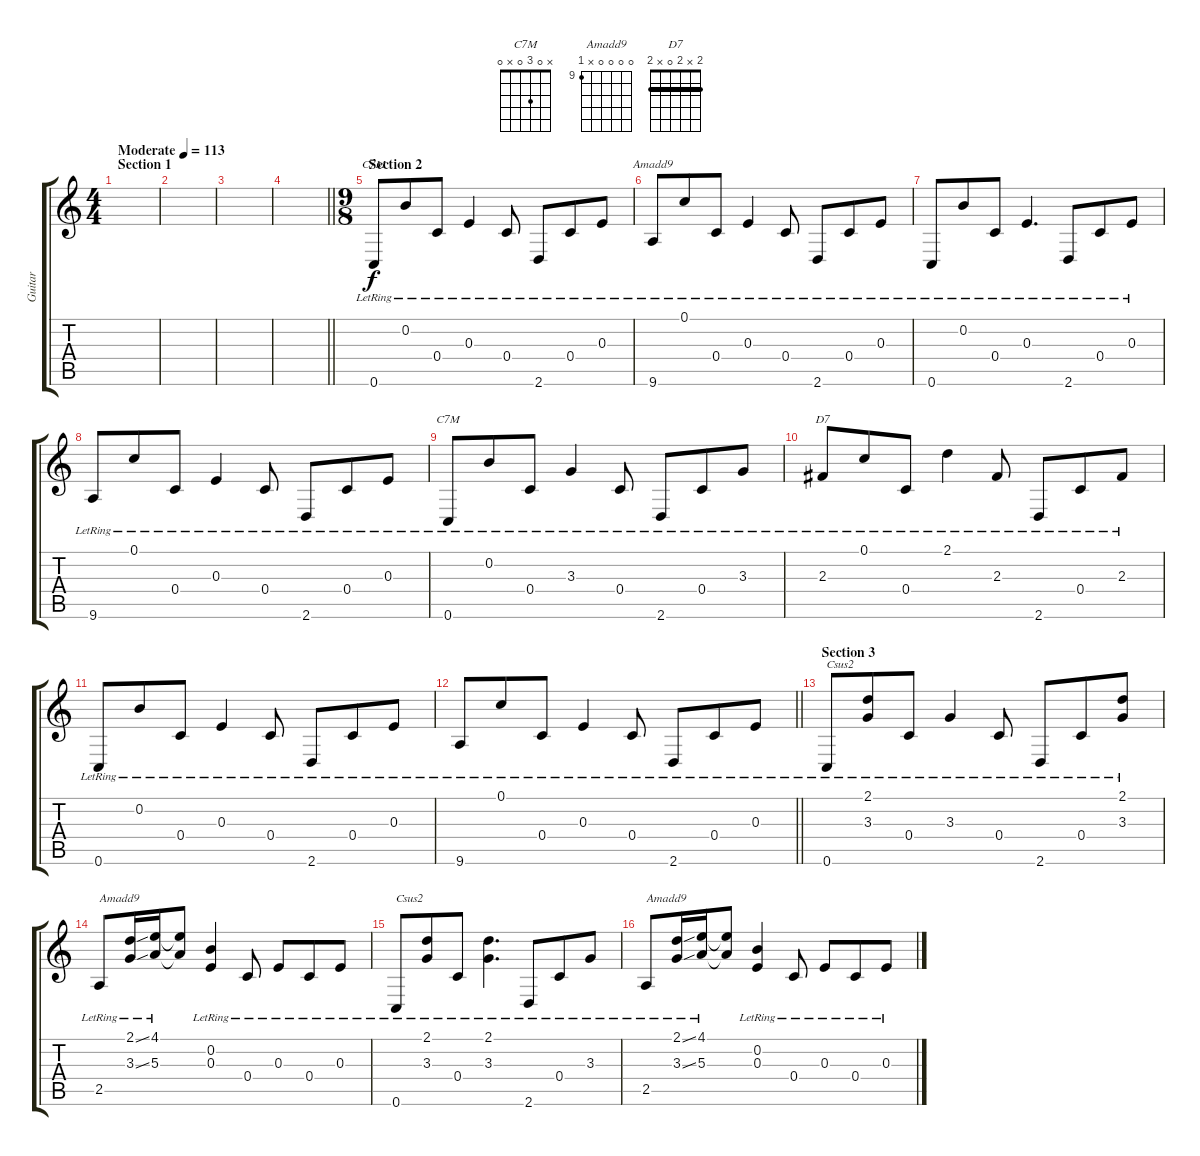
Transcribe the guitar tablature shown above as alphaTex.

\track ("Guitar" "Guitar") {instrument electricguitarjazz}
\staff {score tabs}
\tuning (C4 B3 E3 C3 G2 C2) {hide}
\chord ("C7M" x 0 0 0 x 0)
\chord ("Amadd9" 0 0 0 0 x 9) {firstfret 9}
\chord ("C7M" x 0 3 0 x 0)
\chord ("D7" 2 x 2 0 x 2) {barre 2}
\ts (4 4)
\section ("" "Section 1")
\tempo (113 "Moderate")
\clef g2
\ks c
|
|
|
\barLineRight lightlight
|
\ts (9 8)
\section ("" "Section 2")
0.6{lr}.8{ch "C7M"} 0.2{lr}.8 0.4{lr}.8 0.3{lr}.4 0.4{lr}.8 2.6{lr}.8 0.4{lr}.8 0.3{lr}.8 |
9.6{lr}.8{ch "Amadd9"} 0.1{lr}.8 0.4{lr}.8 0.3{lr}.4 0.4{lr}.8 2.6{lr}.8 0.4{lr}.8 0.3{lr}.8 |
0.6{lr}.8 0.2{lr}.8 0.4{lr}.8 0.3{lr}.4{d} 2.6{lr}.8 0.4{lr}.8 0.3{lr}.8 |
9.6{lr}.8 0.1{lr}.8 0.4{lr}.8 0.3{lr}.4 0.4{lr}.8 2.6{lr}.8 0.4{lr}.8 0.3{lr}.8 |
0.6{lr}.8{ch "C7M"} 0.2{lr}.8 0.4{lr}.8 3.3{lr}.4 0.4{lr}.8 2.6{lr}.8 0.4{lr}.8 3.3{lr}.8 |
2.3{lr}.8{ch "D7"} 0.1{lr}.8 0.4{lr}.8 2.1{lr}.4 2.3{lr}.8 2.6{lr}.8 0.4{lr}.8 2.3{lr}.8 |
0.6{lr}.8 0.2{lr}.8 0.4{lr}.8 0.3{lr}.4 0.4{lr}.8 2.6{lr}.8 0.4{lr}.8 0.3{lr}.8 |
\barLineRight lightlight
9.6{lr}.8 0.1{lr}.8 0.4{lr}.8 0.3{lr}.4 0.4{lr}.8 2.6{lr}.8 0.4{lr}.8 0.3{lr}.8 |
\section ("" "Section 3")
0.6{lr}.8{txt "Csus2"} (2.1{lr} 3.3{lr}).8 0.4{lr}.8 3.3{lr}.4 0.4{lr}.8 2.6{lr}.8 0.4{lr}.8 (2.1{lr} 3.3{lr}).8 |
2.5{lr}.8{txt "Amadd9"} (2.1{ss lr} 3.3{ss lr}).16 (4.1{lr} 5.3{lr}).16 (4.1{t} 5.3{t}).8 (0.2{lr} 0.3{lr}).4 0.4{lr}.8 0.3{lr}.8 0.4{lr}.8 0.3{lr}.8 |
0.6{lr}.8{txt "Csus2"} (2.1{lr} 3.3{lr}).8 0.4{lr}.8 (2.1 3.3{lr}).4{d} 2.6{lr}.8 0.4{lr}.8 3.3{lr}.8 |
2.5{lr}.8{txt "Amadd9"} (2.1{ss lr} 3.3{ss lr}).16 (4.1{lr} 5.3{lr}).16 (4.1{t} 5.3{t}).8 (0.2{lr} 0.3{lr}).4 0.4{lr}.8 0.3{lr}.8 0.4{lr}.8 0.3{lr}.8
